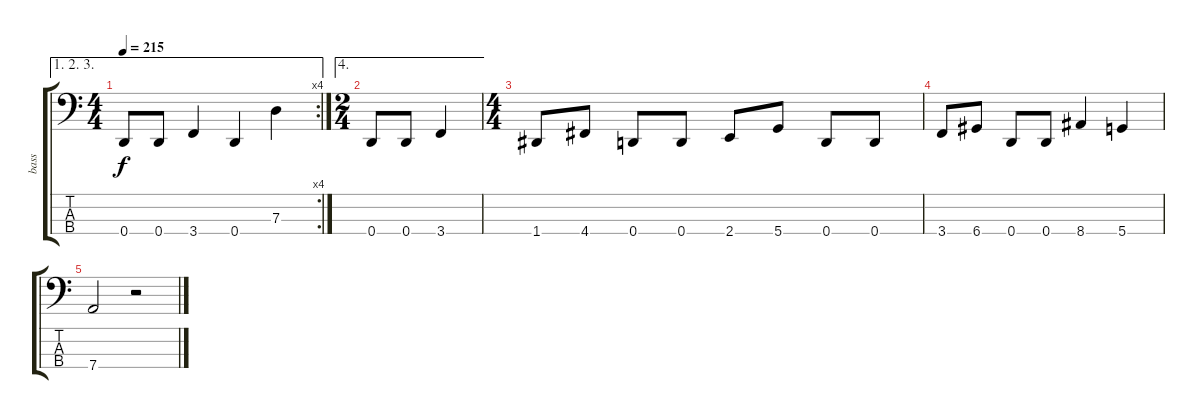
\track ("bass" "bass") {instrument electricbasspick}
\staff {score tabs}
\tuning (F2 C2 G1 D1) {hide}
\ae (1 2 3)
\rc 4
\ts (4 4)
\tempo 215
\clef f4
\ks c
0.4.8{dy f} 0.4.8 3.4.4 0.4.4 7.3.4 |
\ae 4
\ts (2 4)
0.4.8 0.4.8 3.4.4 |
\ts (4 4)
1.4.8 4.4.8 0.4.8 0.4.8 2.4.8 5.4.8 0.4.8 0.4.8 |
3.4.8 6.4.8 0.4.8 0.4.8 8.4.4 5.4.4 |
7.4.2 r.2
